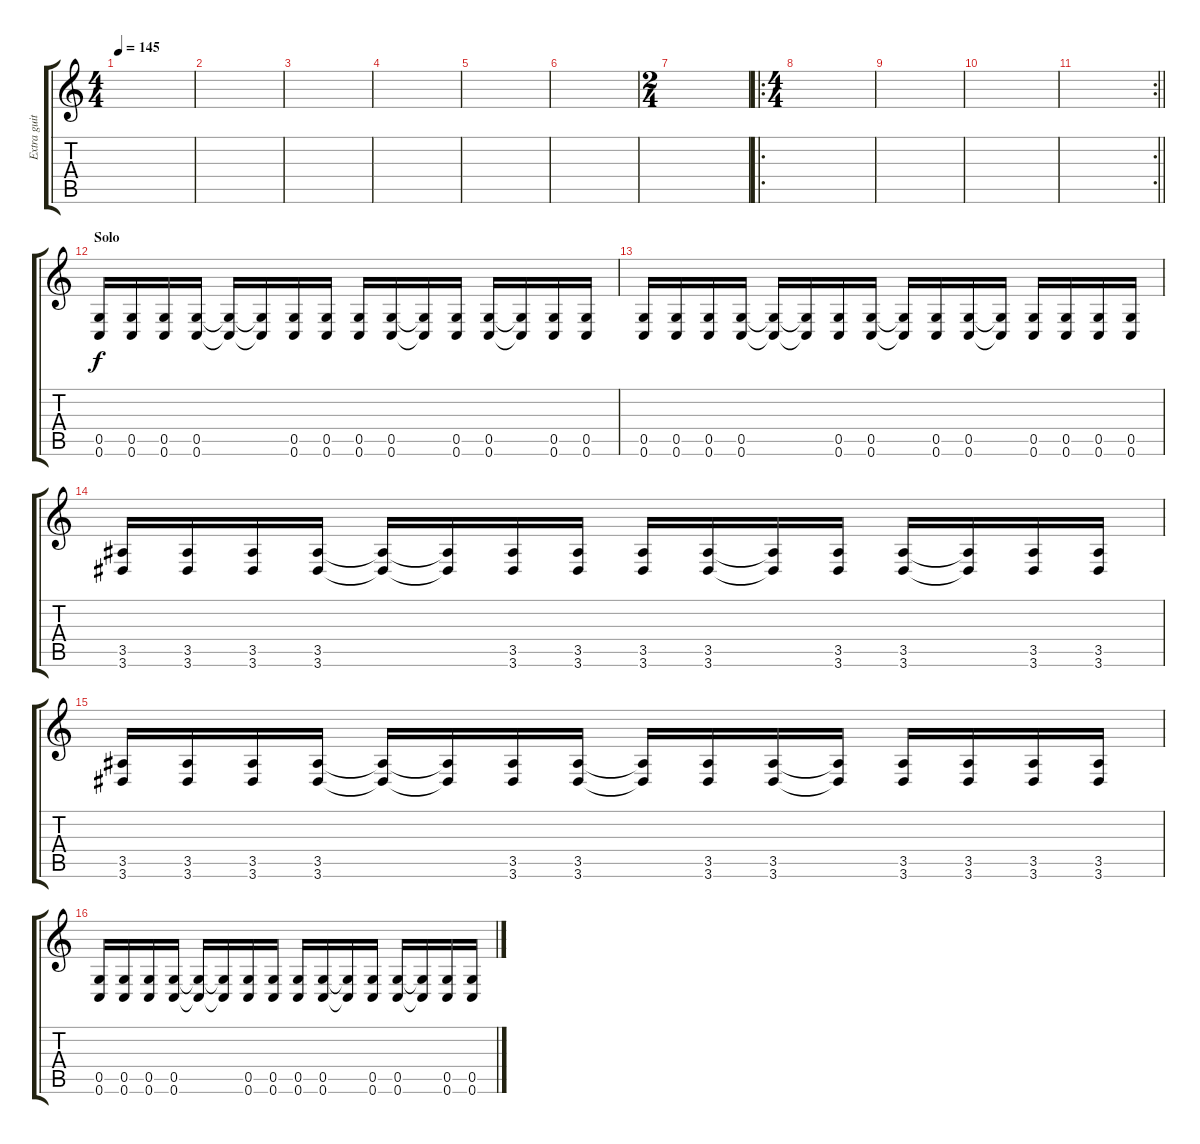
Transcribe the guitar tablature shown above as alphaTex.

\track ("Extra guitar 1" "Extra guit") {instrument distortionguitar}
\staff {score tabs}
\tuning (D4 A3 F3 C3 G2 C2) {hide}
\ts (4 4)
\tempo 145
\clef g2
\ks c
|
|
|
|
|
|
\ts (2 4)
|
\ro
\ts (4 4)
|
|
|
\rc 2
\barLineRight lightlight
|
\section ("" "Solo")
(0.5 0.6).16 (0.5 0.6).16 (0.5 0.6).16 (0.5 0.6).16 (0.5{t} 0.6{t}).16 (0.5{t} 0.6{t}).16 (0.5 0.6).16 (0.5 0.6).16 (0.5 0.6).16 (0.5 0.6).16 (0.5{t} 0.6{t}).16 (0.5 0.6).16 (0.5 0.6).16 (0.5{t} 0.6{t}).16 (0.5 0.6).16 (0.5 0.6).16 |
(0.5 0.6).16 (0.5 0.6).16 (0.5 0.6).16 (0.5 0.6).16 (0.5{t} 0.6{t}).16 (0.5{t} 0.6{t}).16 (0.5 0.6).16 (0.5 0.6).16 (0.5{t} 0.6{t}).16 (0.5 0.6).16 (0.5 0.6).16 (0.5{t} 0.6{t}).16 (0.5 0.6).16 (0.5 0.6).16 (0.5 0.6).16 (0.5 0.6).16 |
(3.5 3.6).16 (3.5 3.6).16 (3.5 3.6).16 (3.5 3.6).16 (3.5{t} 3.6{t}).16 (3.5{t} 3.6{t}).16 (3.5 3.6).16 (3.5 3.6).16 (3.5 3.6).16 (3.5 3.6).16 (3.5{t} 3.6{t}).16 (3.5 3.6).16 (3.5 3.6).16 (3.5{t} 3.6{t}).16 (3.5 3.6).16 (3.5 3.6).16 |
(3.5 3.6).16 (3.5 3.6).16 (3.5 3.6).16 (3.5 3.6).16 (3.5{t} 3.6{t}).16 (3.5{t} 3.6{t}).16 (3.5 3.6).16 (3.5 3.6).16 (3.5{t} 3.6{t}).16 (3.5 3.6).16 (3.5 3.6).16 (3.5{t} 3.6{t}).16 (3.5 3.6).16 (3.5 3.6).16 (3.5 3.6).16 (3.5 3.6).16 |
(0.5 0.6).16 (0.5 0.6).16 (0.5 0.6).16 (0.5 0.6).16 (0.5{t} 0.6{t}).16 (0.5{t} 0.6{t}).16 (0.5 0.6).16 (0.5 0.6).16 (0.5 0.6).16 (0.5 0.6).16 (0.5{t} 0.6{t}).16 (0.5 0.6).16 (0.5 0.6).16 (0.5{t} 0.6{t}).16 (0.5 0.6).16 (0.5 0.6).16
